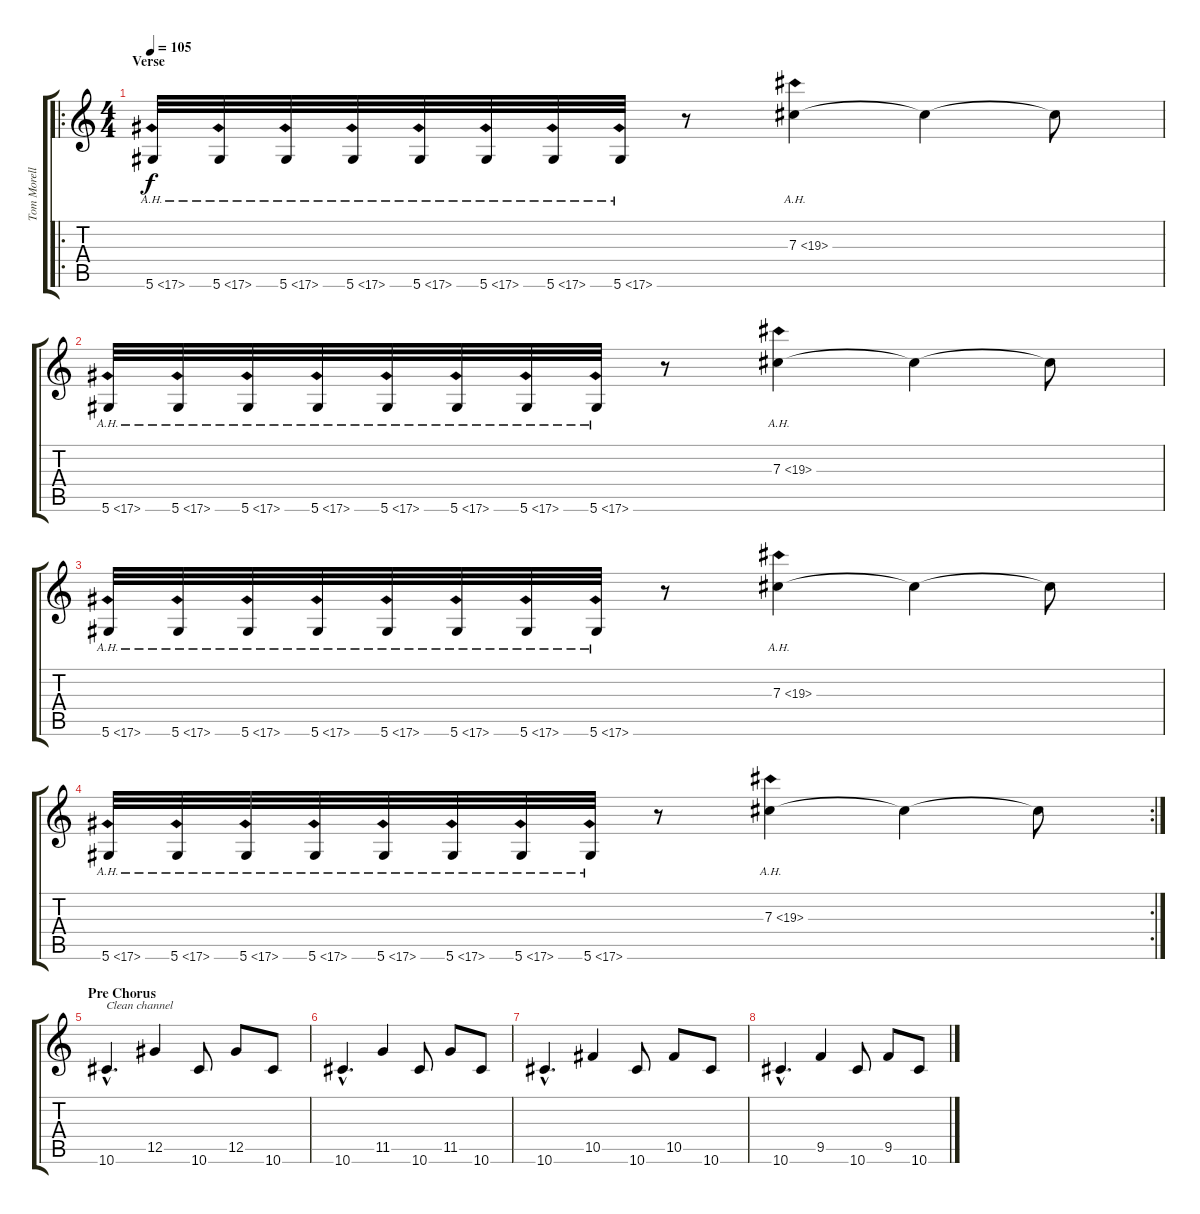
\track ("Tom Morello - Guitars" "Tom Morell") {instrument overdrivenguitar}
\staff {score tabs}
\tuning (Eb4 Bb3 Gb3 Db3 Ab2 Eb2) {hide}
\ro
\ts (4 4)
\section ("" "Verse")
\tempo 105
\clef g2
\ks c
5.6{ah 12}.32{dy f} 5.6{ah 12}.32 5.6{ah 12}.32 5.6{ah 12}.32 5.6{ah 12}.32 5.6{ah 12}.32 5.6{ah 12}.32 5.6{ah 12}.32 r.8 7.3{ah 12}.4 7.3{t}.4 7.3{t}.8 |
5.6{ah 12}.32 5.6{ah 12}.32 5.6{ah 12}.32 5.6{ah 12}.32 5.6{ah 12}.32 5.6{ah 12}.32 5.6{ah 12}.32 5.6{ah 12}.32 r.8 7.3{ah 12}.4 7.3{t}.4 7.3{t}.8 |
5.6{ah 12}.32 5.6{ah 12}.32 5.6{ah 12}.32 5.6{ah 12}.32 5.6{ah 12}.32 5.6{ah 12}.32 5.6{ah 12}.32 5.6{ah 12}.32 r.8 7.3{ah 12}.4 7.3{t}.4 7.3{t}.8 |
\rc 2
5.6{ah 12}.32 5.6{ah 12}.32 5.6{ah 12}.32 5.6{ah 12}.32 5.6{ah 12}.32 5.6{ah 12}.32 5.6{ah 12}.32 5.6{ah 12}.32 r.8 7.3{ah 12}.4 7.3{t}.4 7.3{t}.8 |
\section ("" "Pre Chorus")
10.6{hac}.4{d txt "Clean channel" instrument electricguitarjazz} 12.5.4 10.6.8 12.5.8 10.6.8 |
10.6{hac}.4{d} 11.5.4 10.6.8 11.5.8 10.6.8 |
10.6{hac}.4{d} 10.5.4 10.6.8 10.5.8 10.6.8 |
10.6{hac}.4{d} 9.5.4 10.6.8 9.5.8 10.6.8
